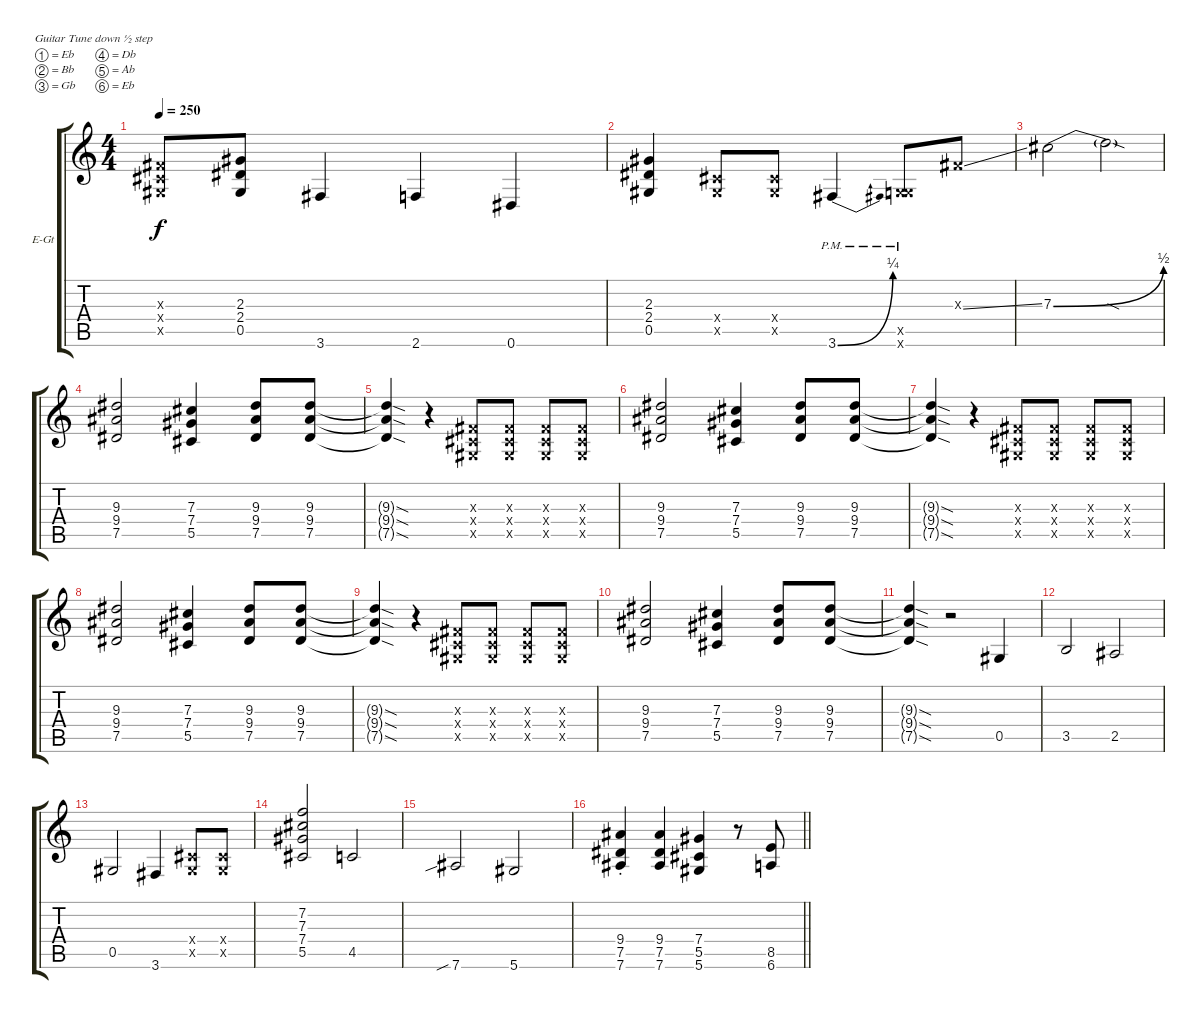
\bracketExtendMode groupsimilarinstruments
\firstSystemTrackNameOrientation horizontal
\otherSystemsTrackNameOrientation horizontal
\track ("Richard Fortus" "E-Gt") {instrument distortionguitar}
\staff {score tabs}
\tuning (Eb4 Bb3 Gb3 Db3 Ab2 Eb2)
\ts (4 4)
\tempo 250
\clef g2
\ks c
(0.3{x} 0.4{x} 0.5{x}).8{dy f} (2.3 2.4 0.5).8 3.6.4 2.6.4 0.6.4 |
(2.3 2.4 0.5).4 (0.4{x} 0.5{x}).8 (0.4{x} 0.5{x}).8 3.6{be (bend 0 0 60 1) pm}.4 (0.5{x} 4.6{pm x}).8 0.3{ss x}.8 |
7.3{be (bend 0 0 60 2)}.2 7.3{sod t}.2 |
(9.3 9.4 7.5).2 (7.3 7.4 5.5).4 (9.3 9.4 7.5).8 (9.3 9.4 7.5).8 |
(9.3{sod t} 9.4{sod t} 7.5{sod t}).4 r.4 (0.3{x} 0.4{x} 0.5{x}).8 (0.3{x} 0.4{x} 0.5{x}).8 (0.3{x} 0.4{x} 0.5{x}).8 (0.3{x} 0.4{x} 0.5{x}).8 |
(9.3 9.4 7.5).2 (7.3 7.4 5.5).4 (9.3 9.4 7.5).8 (9.3 9.4 7.5).8 |
(9.3{sod t} 9.4{sod t} 7.5{sod t}).4 r.4 (0.3{x} 0.4{x} 0.5{x}).8 (0.3{x} 0.4{x} 0.5{x}).8 (0.3{x} 0.4{x} 0.5{x}).8 (0.3{x} 0.4{x} 0.5{x}).8 |
(9.3 9.4 7.5).2 (7.3 7.4 5.5).4 (9.3 9.4 7.5).8 (9.3 9.4 7.5).8 |
(9.3{sod t} 9.4{sod t} 7.5{sod t}).4 r.4 (0.3{x} 0.4{x} 0.5{x}).8 (0.3{x} 0.4{x} 0.5{x}).8 (0.3{x} 0.4{x} 0.5{x}).8 (0.3{x} 0.4{x} 0.5{x}).8 |
(9.3 9.4 7.5).2 (7.3 7.4 5.5).4 (9.3 9.4 7.5).8 (9.3 9.4 7.5).8 |
(9.3{sod t} 9.4{sod t} 7.5{sod t}).4 r.2 0.5.4 |
3.5.2 2.5.2 |
0.5.2 3.6.4 (0.4{x} 0.5{x}).8 (0.4{x} 0.5{x}).8 |
(7.2 7.3 7.4 5.5).2 4.5.2 |
7.6{sib}.2 5.6.2 |
\barLineRight lightlight
(7.5{st} 9.4 7.6).4 (7.5 7.6 9.4).4 (5.5 5.6 7.4).4 r.8 (6.6 8.5).8
